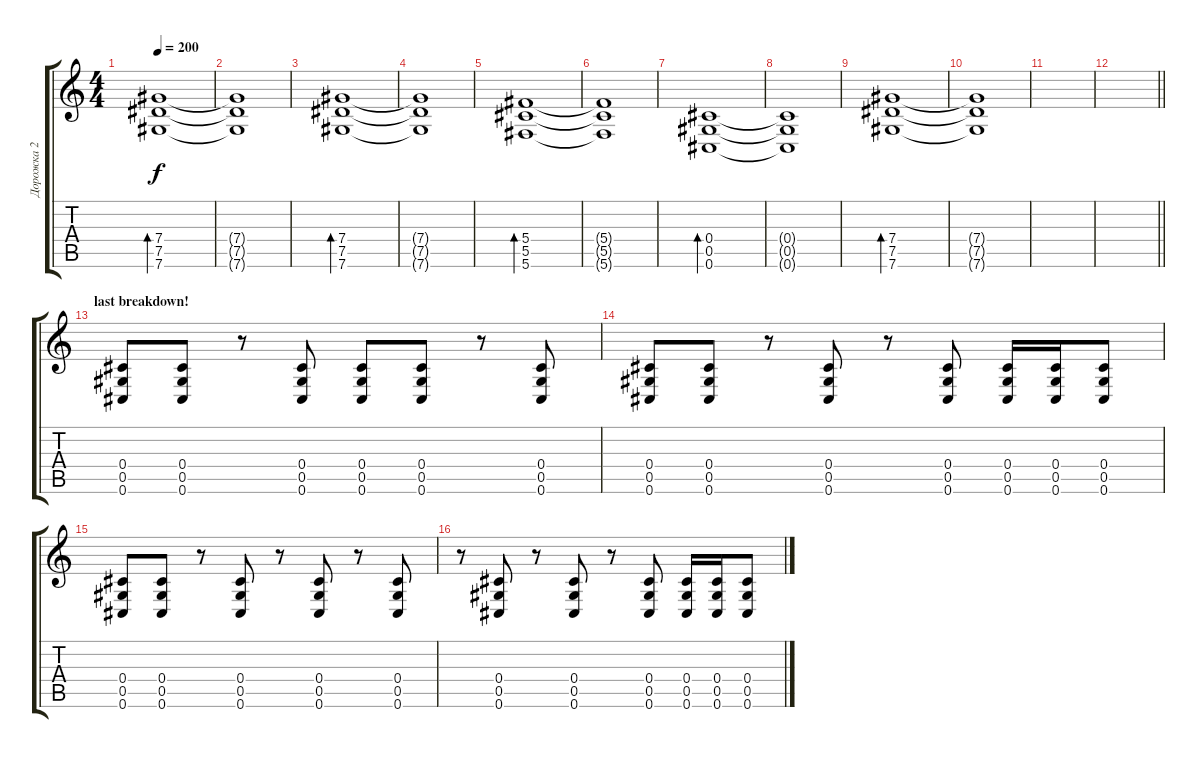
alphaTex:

\track ("Дорожка 2" "Дорожка 2") {instrument overdrivenguitar}
\staff {score tabs}
\tuning (Eb4 Bb3 Gb3 Db3 Ab2 Db2) {hide}
\ts (4 4)
\tempo 200
\clef g2
\ks c
(7.4 7.5 7.6).1{bd 240 dy f} |
(7.4{t} 7.5{t} 7.6{t}).1 |
(7.4 7.5 7.6).1{bd 240} |
(7.4{t} 7.5{t} 7.6{t}).1 |
(5.4 5.5 5.6).1{bd 240 instrument electricguitarjazz} |
(5.4{t} 5.5{t} 5.6{t}).1 |
(0.4 0.5 0.6).1{bd 240} |
(0.4{t} 0.5{t} 0.6{t}).1 |
(7.4 7.5 7.6).1{bd 240} |
(7.4{t} 7.5{t} 7.6{t}).1 |
|
\barLineRight lightlight
|
\section ("" "last breakdown!")
(0.4 0.5 0.6).8{instrument overdrivenguitar} (0.4 0.5 0.6).8 r.8 (0.4 0.5 0.6).8 (0.4 0.5 0.6).8 (0.4 0.5 0.6).8 r.8 (0.4 0.5 0.6).8 |
(0.4 0.5 0.6).8 (0.4 0.5 0.6).8 r.8 (0.4 0.5 0.6).8 r.8 (0.4 0.5 0.6).8 (0.4 0.5 0.6).16 (0.4 0.5 0.6).16 (0.4 0.5 0.6).8 |
(0.4 0.5 0.6).8 (0.4 0.5 0.6).8 r.8 (0.4 0.5 0.6).8 r.8 (0.4 0.5 0.6).8 r.8 (0.4 0.5 0.6).8 |
r.8 (0.4 0.5 0.6).8 r.8 (0.4 0.5 0.6).8 r.8 (0.4 0.5 0.6).8 (0.4 0.5 0.6).16 (0.4 0.5 0.6).16 (0.4 0.5 0.6).8
